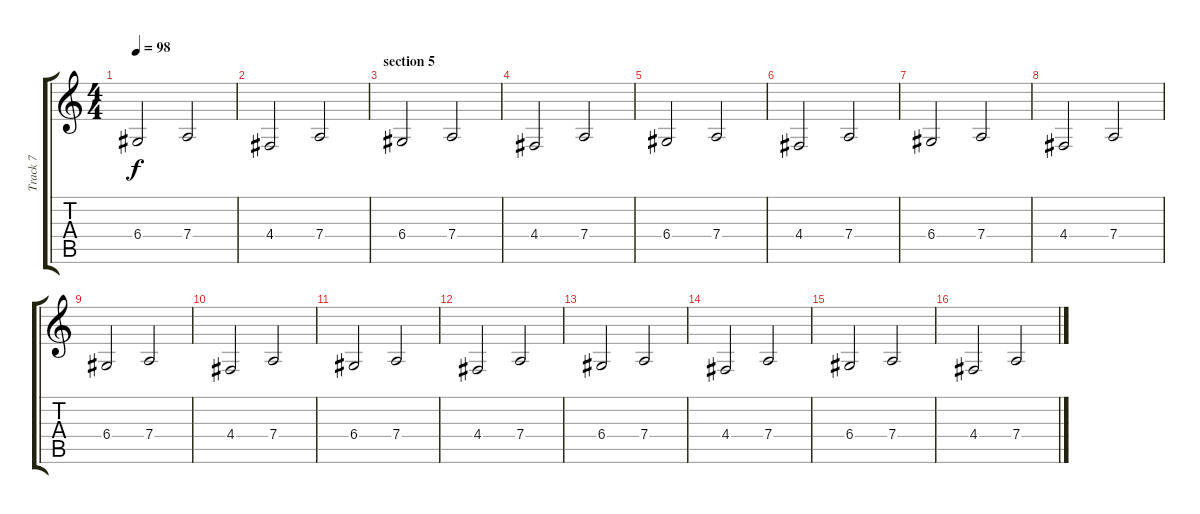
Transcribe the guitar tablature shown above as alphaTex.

\track ("Track 7" "Track 7") {instrument fx6goblins}
\staff {score tabs}
\tuning (E4 B3 G3 D3 A2 E2) {hide}
\ts (4 4)
\tempo 98
\clef g2
\ks c
6.4.2{dy f} 7.4.2 |
4.4.2 7.4.2 |
\section ("" "section 5")
6.4.2{volume 15 instrument fx6goblins} 7.4.2 |
4.4.2 7.4.2 |
6.4.2 7.4.2 |
4.4.2 7.4.2 |
6.4.2 7.4.2 |
4.4.2 7.4.2 |
6.4.2 7.4.2 |
4.4.2 7.4.2 |
6.4.2 7.4.2 |
4.4.2 7.4.2 |
6.4.2 7.4.2 |
4.4.2 7.4.2 |
6.4.2 7.4.2 |
4.4.2 7.4.2
